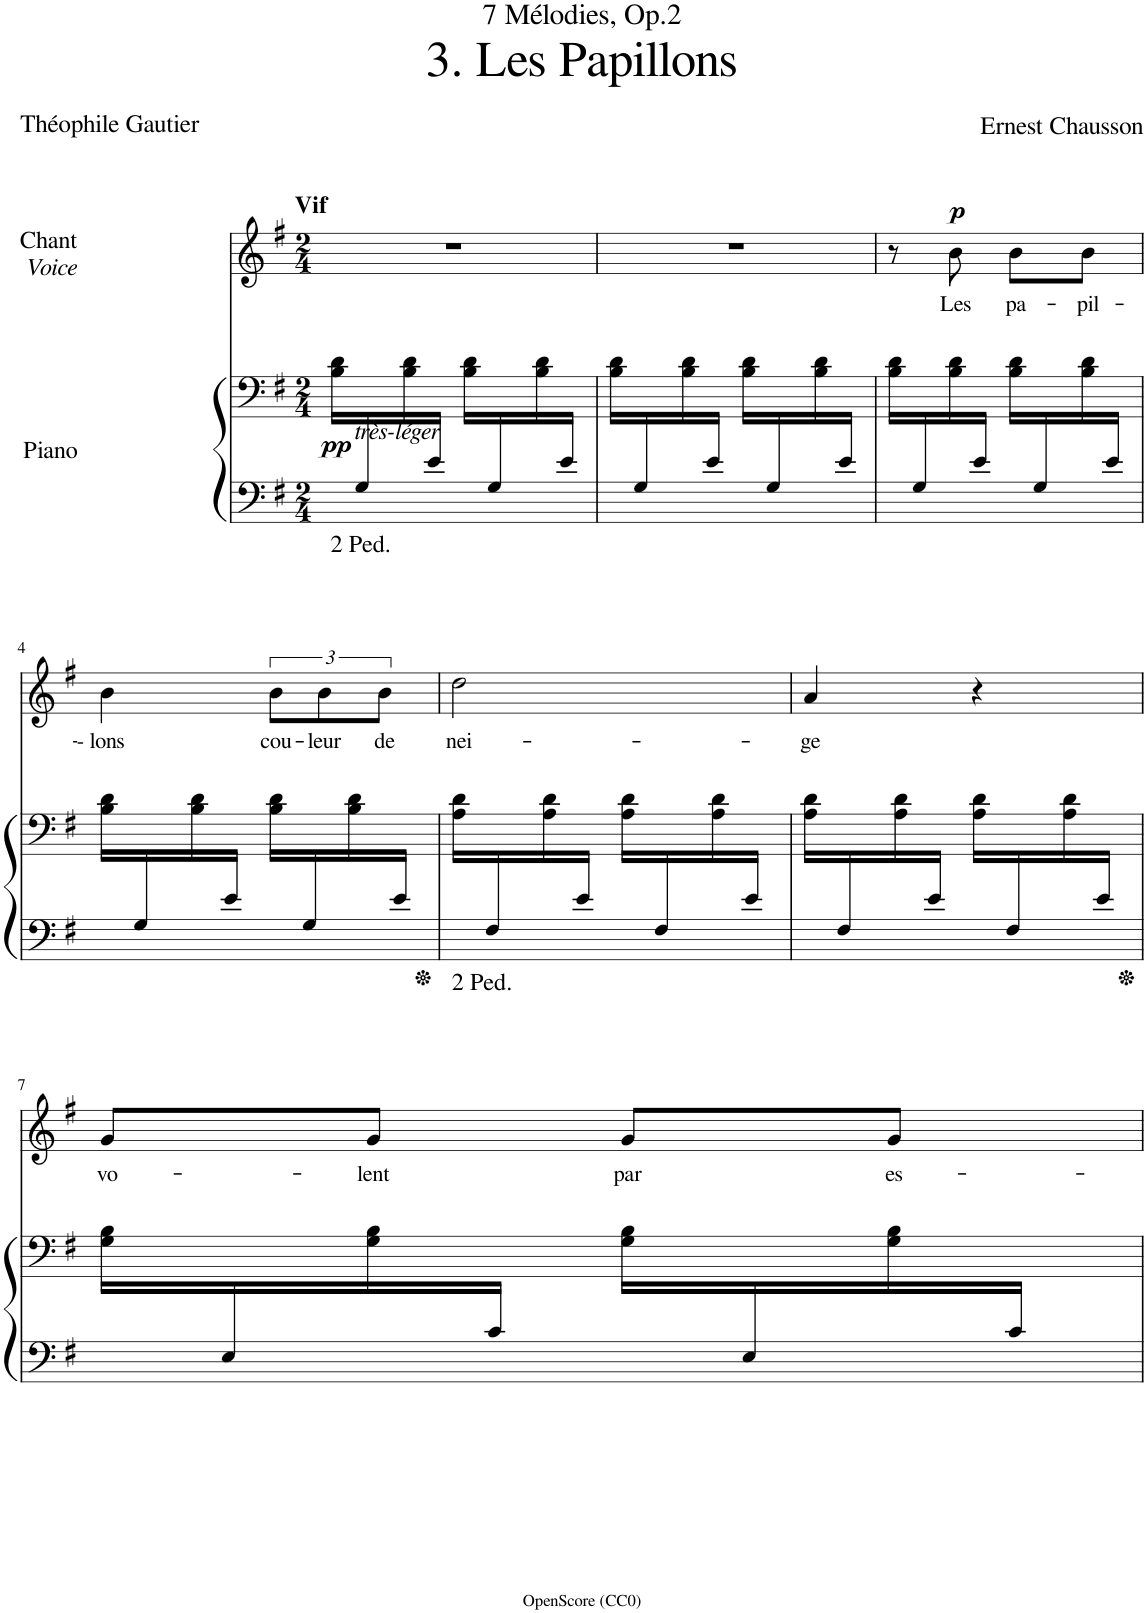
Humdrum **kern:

**kern	**kern	**dynam	**kern	**text	**dynam
*part2	*part2	*part2	*part1	*part1	*part1
*staff3	*staff2	*staff2/3	*staff1	*staff1	*staff1
*I"Piano	*	*	*I"Chant Voice	*	*
*I'Pno	*	*	*	*	*
*clefF4	*clefF4	*	*clefG2	*	*
*k[f#]	*k[f#]	*	*k[f#]	*	*
*M2/4	*M2/4	*	*M2/4	*	*
=1	=1	=1	=1	=1	=1
*^	*	*	*	*	*
!	!	!	!	!LO:TX:a:B:t=Vif	!	!
!	!	!LO:TX:b:i:t=très-léger	!	!	!	!
!	!	!	!LO:DY:b	!	!	!
16ryy	4ryy	16B\ 16d\LL	pp	2r	.	.
16G/	.	16ryy	.	.	.	.
16ryy	.	16B\ 16d\	.	.	.	.
16e/JJ	.	16ryy	.	.	.	.
16ryy	4ryy	16B\ 16d\LL	.	.	.	.
16G/	.	16ryy	.	.	.	.
16ryy	.	16B\ 16d\	.	.	.	.
16e/JJ	.	16ryy	.	.	.	.
=2	=2	=2	=2	=2	=2	=2
16ryy	4ryy	16B\ 16d\LL	.	2r	.	.
16G/	.	16ryy	.	.	.	.
16ryy	.	16B\ 16d\	.	.	.	.
16e/JJ	.	16ryy	.	.	.	.
16ryy	4ryy	16B\ 16d\LL	.	.	.	.
16G/	.	16ryy	.	.	.	.
16ryy	.	16B\ 16d\	.	.	.	.
16e/JJ	.	16ryy	.	.	.	.
=3	=3	=3	=3	=3	=3	=3
16ryy	4ryy	16B\ 16d\LL	.	8r	.	.
16G/	.	16ryy	.	.	.	.
!	!	!	!	!	!LO:LY:b	!LO:DY:a
16ryy	.	16B\ 16d\	.	8b\	Les	p
16e/JJ	.	16ryy	.	.	.	.
!	!	!	!	!	!LO:LY:b	!
16ryy	4ryy	16B\ 16d\LL	.	8b\L	pa-	.
16G/	.	16ryy	.	.	.	.
!	!	!	!	!	!LO:LY:b	!
16ryy	.	16B\ 16d\	.	8b\J	-pil-	.
16e/JJ	.	16ryy	.	.	.	.
!!LO:LB:g=z
=4	=4	=4	=4	=4	=4	=4
!	!	!	!	!	!LO:LY:b	!
16ryy	4ryy	16B\ 16d\LL	.	4b\	-- lons	.
16G/	.	16ryy	.	.	.	.
16ryy	.	16B\ 16d\	.	.	.	.
16e/JJ	.	16ryy	.	.	.	.
!	!	!	!	!	!LO:LY:b	!
16ryy	8ryy	16B\ 16d\LL	.	12b\L	cou-	.
16G/	.	16ryy	.	.	.	.
!	!	!	!	!	!LO:LY:b	!
.	.	.	.	12b\	-leur	.
16ryy	16ryy	16B\ 16d\	.	.	.	.
!	!	!	!	!	!LO:LY:b	!
.	.	.	.	12b\J	de	.
16e/JJ	16ryy	16ryy	.	.	.	.
=5	=5	=5	=5	=5	=5	=5
!	!	!	!	!	!LO:LY:b	!
16ryy	2ryy	16A\ 16d\LL	.	2dd\	nei-	.
16F#/	.	16ryy	.	.	.	.
16ryy	.	16A\ 16d\	.	.	.	.
16e/JJ	.	16ryy	.	.	.	.
16ryy	.	16A\ 16d\LL	.	.	.	.
16F#/	.	16ryy	.	.	.	.
16ryy	.	16A\ 16d\	.	.	.	.
16e/JJ	.	16ryy	.	.	.	.
=6	=6	=6	=6	=6	=6	=6
!	!	!	!	!	!LO:LY:b	!
16ryy	4ryy	16A\ 16d\LL	.	4a/	-ge	.
16F#/	.	16ryy	.	.	.	.
16ryy	.	16A\ 16d\	.	.	.	.
16e/JJ	.	16ryy	.	.	.	.
16ryy	8ryy	16A\ 16d\LL	.	4r	.	.
16F#/	.	16ryy	.	.	.	.
16ryy	16ryy	16A\ 16d\	.	.	.	.
16e/JJ	16ryy	16ryy	.	.	.	.
!!LO:LB:g=z
=7	=7	=7	=7	=7	=7	=7
!	!	!	!	!	!LO:LY:b	!
16ryy	2ryy	16G\ 16B\LL	.	8g/L	vo-	.
16E/	.	16ryy	.	.	.	.
!	!	!	!	!	!LO:LY:b	!
16ryy	.	16G\ 16B\	.	8g/J	-lent	.
16c/JJ	.	16ryy	.	.	.	.
!	!	!	!	!	!LO:LY:b	!
16ryy	.	16G\ 16B\LL	.	8g/L	par	.
16E/	.	16ryy	.	.	.	.
!	!	!	!	!	!LO:LY:b	!
16ryy	.	16G\ 16B\	.	8g/J	es-	.
16c/JJ	.	16ryy	.	.	.	.
*v	*v	*	*	*	*	*
=	=	=	=	=	=
*-	*-	*-	*-	*-	*-
